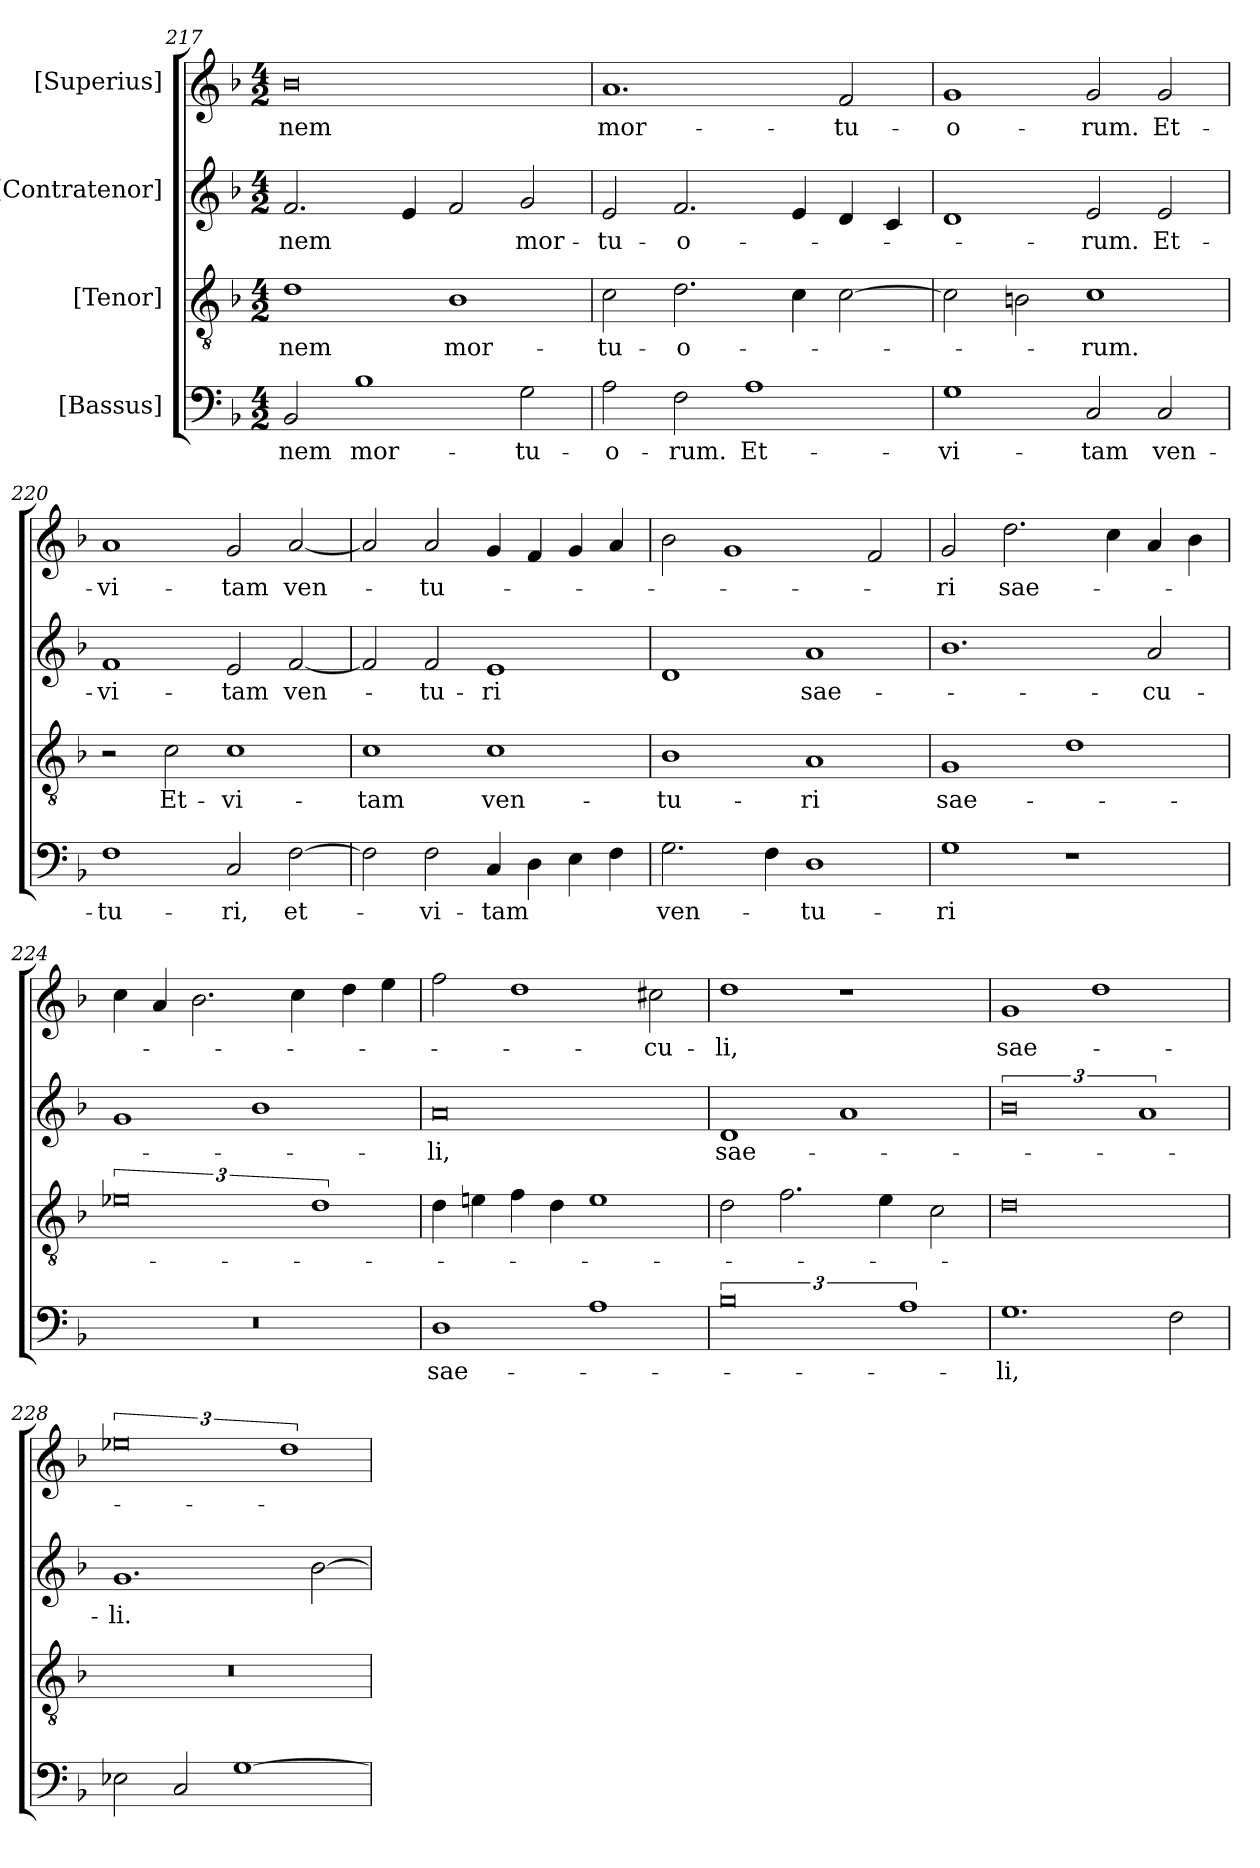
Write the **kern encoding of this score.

**kern	**text	**kern	**text	**kern	**text	**kern	**text
*part4	*part4	*part3	*part3	*part2	*part2	*part1	*part1
*staff4	*staff4	*staff3	*staff3	*staff2	*staff2	*staff1	*staff1
*I"[Bassus]	*	*I"[Tenor]	*	*I"[Contratenor]	*	*I"[Superius]	*
*clefF4	*	*clefGv2	*	*clefG2	*	*clefG2	*
*k[b-]	*	*k[b-]	*	*k[b-]	*	*k[b-]	*
*M4/2	*	*M4/2	*	*M4/2	*	*M4/2	*
=217	=217	=217	=217	=217	=217	=217	=217
2BB-/	-nem	1d\	-nem	2.f/	-nem	0b-\	-nem
1B-\	mor-	.	.	.	.	.	.
.	.	.	.	4e/	.	.	.
.	.	1B-\	mor-	2f/	.	.	.
2G\	-tu-	.	.	2g/	mor-	.	.
=218	=218	=218	=218	=218	=218	=218	=218
2A\	-o-	2c\	-tu-	2e/	-tu-	1.a/	mor-
2F\	-rum.	2.d\	-o-	2.f/	-o-	.	.
1A\	Et-	.	.	.	.	.	.
.	.	4c\	.	4e/	.	.	.
.	.	[2c\	.	4d/	.	2f/	-tu-
.	.	.	.	4c/	.	.	.
=219	=219	=219	=219	=219	=219	=219	=219
1G\	vi-	2c\]	.	1d/	.	1g/	-o-
.	.	2Bn\	.	.	.	.	.
2C/	-tam	1c\	-rum.	2e/	-rum.	2g/	-rum.
2C/	ven-	.	.	2e/	Et-	2g/	Et-
=220	=220	=220	=220	=220	=220	=220	=220
1F\	-tu-	2r	.	1f/	vi-	1a/	vi-
.	.	2c\	Et-	.	.	.	.
2C/	-ri,	1c\	vi-	2e/	-tam	2g/	-tam
[2F\	et-	.	.	[2f/	ven-	[2a/	ven-
=221	=221	=221	=221	=221	=221	=221	=221
2F\]	.	1c\	-tam	2f/]	.	2a/]	.
2F\	vi-	.	.	2f/	-tu-	2a/	-tu-
4C/	-tam	1c\	ven-	1e/	-ri	4g/	.
4D\	.	.	.	.	.	4f/	.
4E\	.	.	.	.	.	4g/	.
4F\	.	.	.	.	.	4a/	.
=222	=222	=222	=222	=222	=222	=222	=222
2.G\	ven-	1B-\	-tu-	1d/	.	2b-\	.
.	.	.	.	.	.	1g/	.
4F\	.	.	.	.	.	.	.
1D\	-tu-	1A/	-ri	1a/	sae-	.	.
.	.	.	.	.	.	2f/	.
=223	=223	=223	=223	=223	=223	=223	=223
1G\	-ri	1G/	sae-	1.b-\	.	2g/	-ri
.	.	.	.	.	.	2.dd\	sae-
1r	.	1d\	.	.	.	.	.
.	.	.	.	.	.	4cc\	.
.	.	.	.	2a/	-cu-	4a/	.
.	.	.	.	.	.	4b-\	.
=224	=224	=224	=224	=224	=224	=224	=224
0r	.	3%4e-X\	.	1g/	.	4cc\	.
.	.	.	.	.	.	4a/	.
.	.	.	.	.	.	2.b-\	.
.	.	.	.	1b-\	.	.	.
.	.	.	.	.	.	4cc\	.
.	.	3%2d\	.	.	.	.	.
.	.	.	.	.	.	4dd\	.
.	.	.	.	.	.	4ee\	.
=225	=225	=225	=225	=225	=225	=225	=225
1D\	sae-	4d\	.	0a/	-li,	2ff\	.
.	.	4en\	.	.	.	.	.
.	.	4f\	.	.	.	1dd\	.
.	.	4d\	.	.	.	.	.
1A\	.	1e\	.	.	.	.	.
.	.	.	.	.	.	2cc#X\	-cu-
=226	=226	=226	=226	=226	=226	=226	=226
3%4B-\	.	2d\	.	1d/	sae-	1dd\	-li,
.	.	2.f\	.	.	.	.	.
.	.	.	.	1a/	.	1r	.
.	.	4e\	.	.	.	.	.
3%2A\	.	.	.	.	.	.	.
.	.	2c\	.	.	.	.	.
=227	=227	=227	=227	=227	=227	=227	=227
1.G\	-li,	0d\	.	3%4b-\	.	1g/	sae-
.	.	.	.	.	.	1dd\	.
.	.	.	.	3%2a/	.	.	.
2F\	.	.	.	.	.	.	.
=228	=228	=228	=228	=228	=228	=228	=228
2E-X\	.	0r	.	1.g/	-li.	3%4ee-X\	.
2C/	.	.	.	.	.	.	.
[1G\	.	.	.	.	.	.	.
.	.	.	.	.	.	3%2dd\	.
.	.	.	.	[2b-\	.	.	.
=	=	=	=	=	=	=	=
*-	*-	*-	*-	*-	*-	*-	*-
